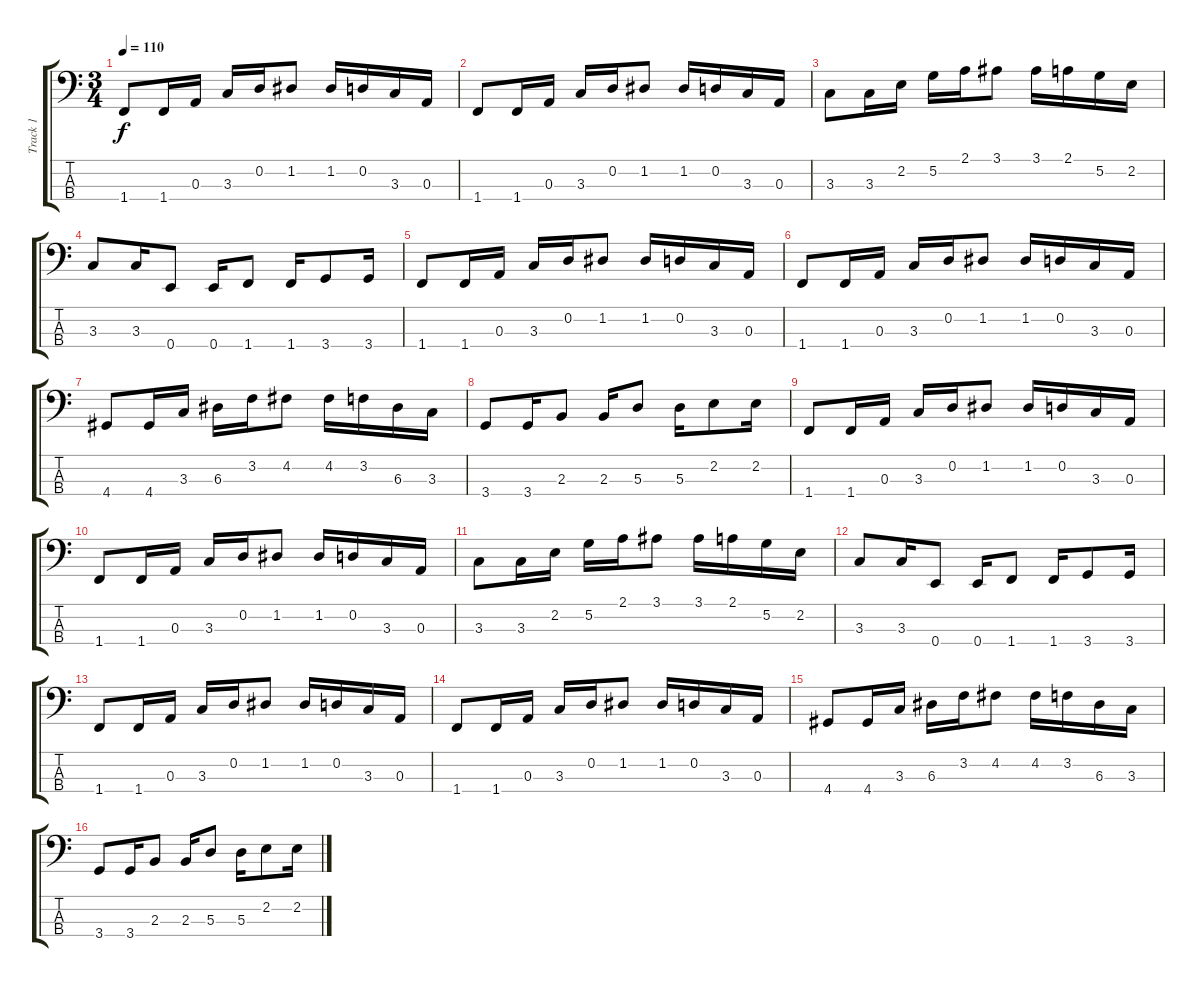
\track ("Track 1" "Track 1") {instrument electricbasspick}
\staff {score tabs}
\tuning (G2 D2 A1 E1) {hide}
\ts (3 4)
\tempo 110
\clef f4
\ks c
1.4.8{dy f} 1.4.16 0.3.16 3.3.16 0.2.16 1.2.8 1.2.16 0.2.16 3.3.16 0.3.16 |
1.4.8 1.4.16 0.3.16 3.3.16 0.2.16 1.2.8 1.2.16 0.2.16 3.3.16 0.3.16 |
3.3.8 3.3.16 2.2.16 5.2.16 2.1.16 3.1.8 3.1.16 2.1.16 5.2.16 2.2.16 |
3.3.8 3.3.16 0.4.8 0.4.16 1.4.8 1.4.16 3.4.8 3.4.16 |
1.4.8 1.4.16 0.3.16 3.3.16 0.2.16 1.2.8 1.2.16 0.2.16 3.3.16 0.3.16 |
1.4.8 1.4.16 0.3.16 3.3.16 0.2.16 1.2.8 1.2.16 0.2.16 3.3.16 0.3.16 |
4.4.8 4.4.16 3.3.16 6.3.16 3.2.16 4.2.8 4.2.16 3.2.16 6.3.16 3.3.16 |
3.4.8 3.4.16 2.3.8 2.3.16 5.3.8 5.3.16 2.2.8 2.2.16 |
1.4.8 1.4.16 0.3.16 3.3.16 0.2.16 1.2.8 1.2.16 0.2.16 3.3.16 0.3.16 |
1.4.8 1.4.16 0.3.16 3.3.16 0.2.16 1.2.8 1.2.16 0.2.16 3.3.16 0.3.16 |
3.3.8 3.3.16 2.2.16 5.2.16 2.1.16 3.1.8 3.1.16 2.1.16 5.2.16 2.2.16 |
3.3.8 3.3.16 0.4.8 0.4.16 1.4.8 1.4.16 3.4.8 3.4.16 |
1.4.8 1.4.16 0.3.16 3.3.16 0.2.16 1.2.8 1.2.16 0.2.16 3.3.16 0.3.16 |
1.4.8 1.4.16 0.3.16 3.3.16 0.2.16 1.2.8 1.2.16 0.2.16 3.3.16 0.3.16 |
4.4.8 4.4.16 3.3.16 6.3.16 3.2.16 4.2.8 4.2.16 3.2.16 6.3.16 3.3.16 |
3.4.8 3.4.16 2.3.8 2.3.16 5.3.8 5.3.16 2.2.8 2.2.16
